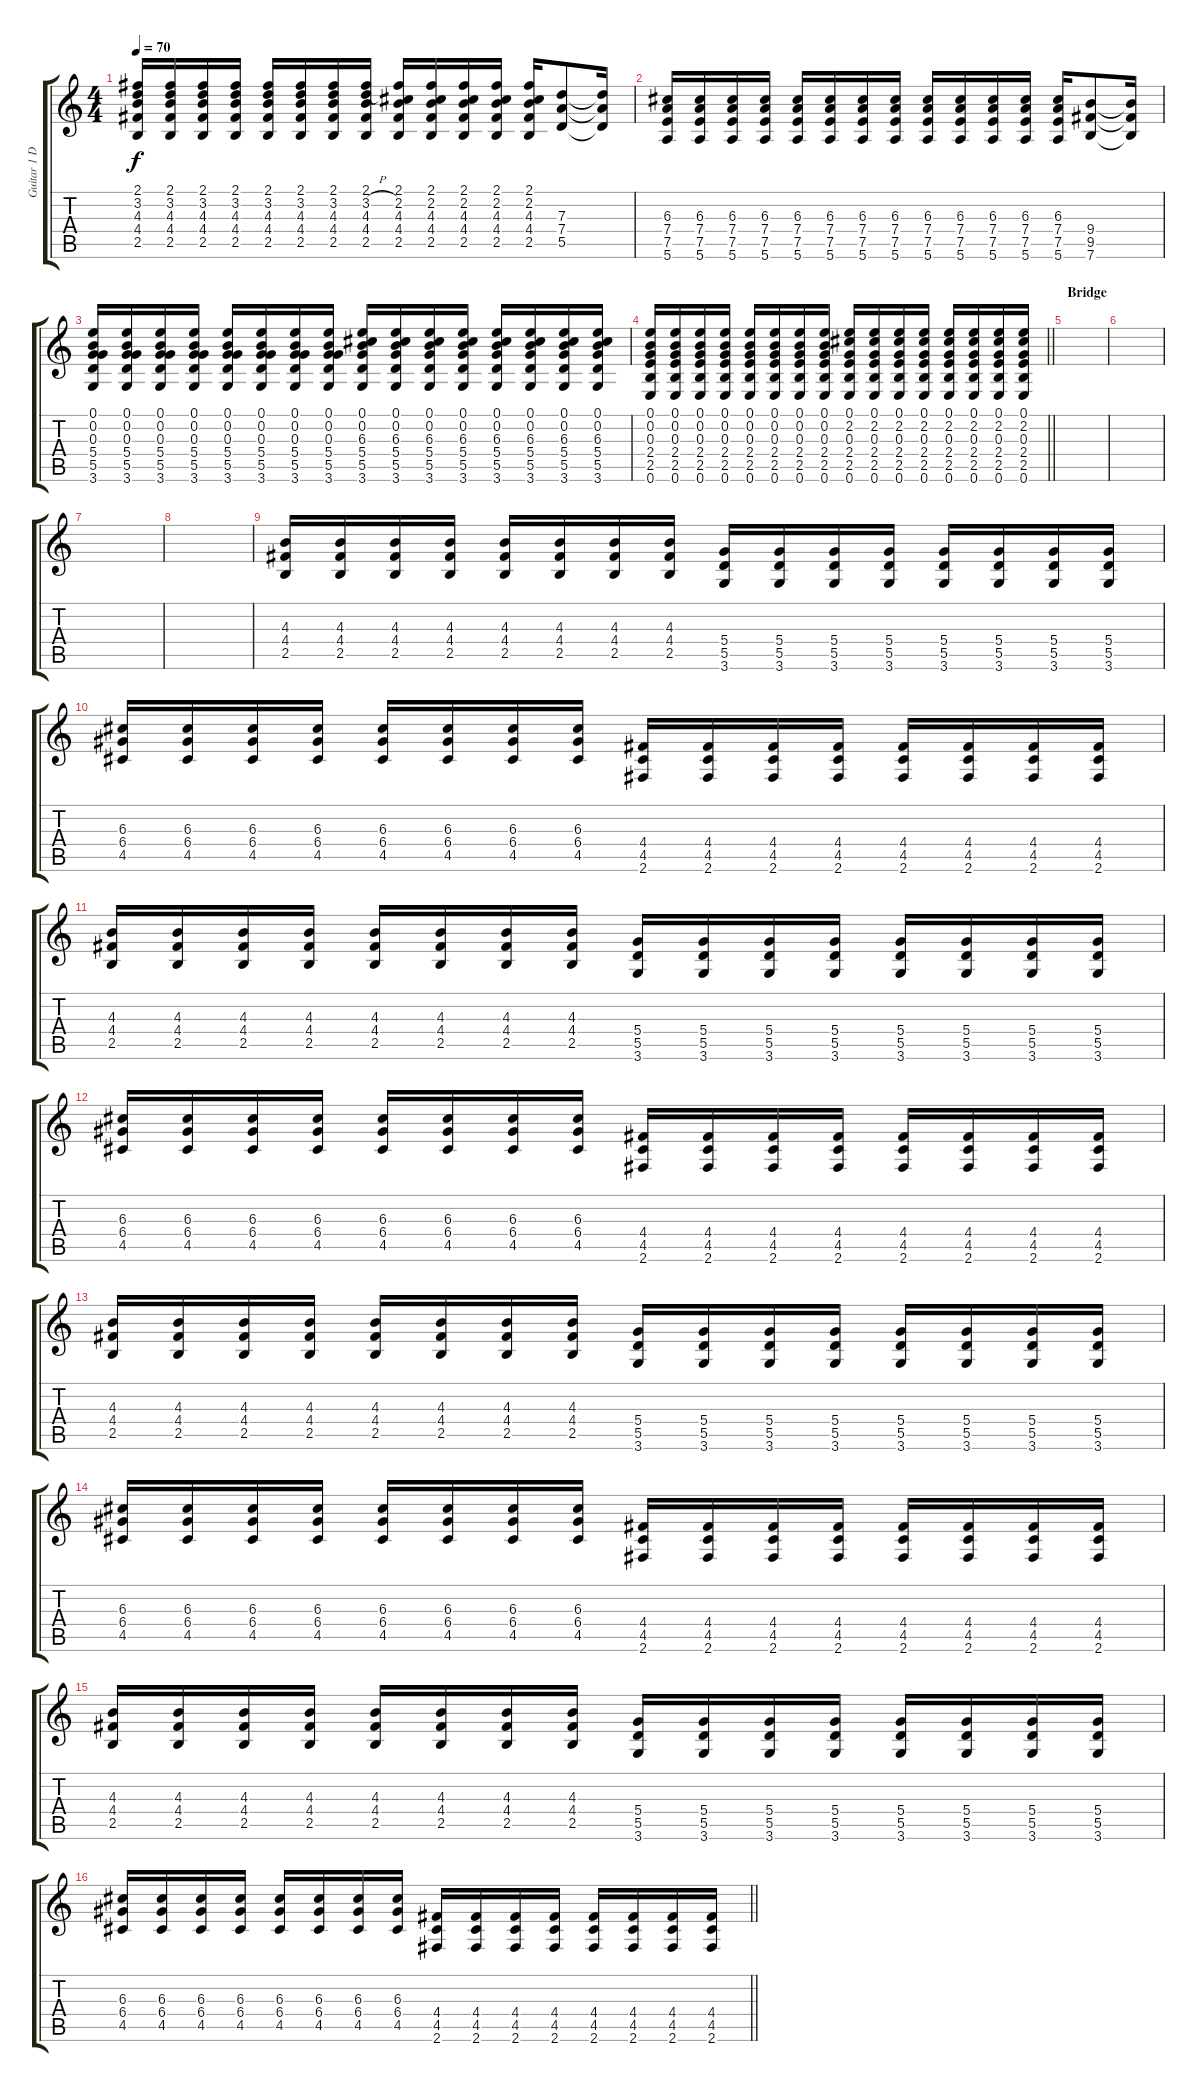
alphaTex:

\track ("Guitar 1 Distorted" "Guitar 1 D") {instrument overdrivenguitar}
\staff {score tabs}
\tuning (E4 B3 G3 D3 A2 E2) {hide}
\ts (4 4)
\tempo 70
\clef g2
\ks c
(2.1 3.2 4.3 4.4 2.5).16{dy f} (2.1 3.2 4.3 4.4 2.5).16 (2.1 3.2 4.3 4.4 2.5).16 (2.1 3.2 4.3 4.4 2.5).16 (2.1 3.2 4.3 4.4 2.5).16 (2.1 3.2 4.3 4.4 2.5).16 (2.1 3.2 4.3 4.4 2.5).16 (2.1 3.2{h} 4.3 4.4 2.5).16 (2.1 2.2 4.3 4.4 2.5).16 (2.1 2.2 4.3 4.4 2.5).16 (2.1 2.2 4.3 4.4 2.5).16 (2.1 2.2 4.3 4.4 2.5).16 (2.1 2.2 4.3 4.4 2.5).16 (7.3 7.4 5.5).8 (7.3{t} 7.4{t} 5.5{t}).16 |
(6.3 7.4 7.5 5.6).16 (6.3 7.4 7.5 5.6).16 (6.3 7.4 7.5 5.6).16 (6.3 7.4 7.5 5.6).16 (6.3 7.4 7.5 5.6).16 (6.3 7.4 7.5 5.6).16 (6.3 7.4 7.5 5.6).16 (6.3 7.4 7.5 5.6).16 (6.3 7.4 7.5 5.6).16 (6.3 7.4 7.5 5.6).16 (6.3 7.4 7.5 5.6).16 (6.3 7.4 7.5 5.6).16 (6.3 7.4 7.5 5.6).16 (9.4 9.5 7.6).8 (9.4{t} 9.5{t} 7.6{t}).16 |
(0.1 0.2 0.3 5.4 5.5 3.6).16 (0.1 0.2 0.3 5.4 5.5 3.6).16 (0.1 0.2 0.3 5.4 5.5 3.6).16 (0.1 0.2 0.3 5.4 5.5 3.6).16 (0.1 0.2 0.3 5.4 5.5 3.6).16 (0.1 0.2 0.3 5.4 5.5 3.6).16 (0.1 0.2 0.3 5.4 5.5 3.6).16 (0.1 0.2 0.3 5.4 5.5 3.6).16 (0.1 0.2 6.3 5.4 5.5 3.6).16 (0.1 0.2 6.3 5.4 5.5 3.6).16 (0.1 0.2 6.3 5.4 5.5 3.6).16 (0.1 0.2 6.3 5.4 5.5 3.6).16 (0.1 0.2 6.3 5.4 5.5 3.6).16 (0.1 0.2 6.3 5.4 5.5 3.6).16 (0.1 0.2 6.3 5.4 5.5 3.6).16 (0.1 0.2 6.3 5.4 5.5 3.6).16 |
\barLineRight lightlight
(0.1 0.2 0.3 2.4 2.5 0.6).16 (0.1 0.2 0.3 2.4 2.5 0.6).16 (0.1 0.2 0.3 2.4 2.5 0.6).16 (0.1 0.2 0.3 2.4 2.5 0.6).16 (0.1 0.2 0.3 2.4 2.5 0.6).16 (0.1 0.2 0.3 2.4 2.5 0.6).16 (0.1 0.2 0.3 2.4 2.5 0.6).16 (0.1 0.2 0.3 2.4 2.5 0.6).16 (0.1 2.2 0.3 2.4 2.5 0.6).16 (0.1 2.2 0.3 2.4 2.5 0.6).16 (0.1 2.2 0.3 2.4 2.5 0.6).16 (0.1 2.2 0.3 2.4 2.5 0.6).16 (0.1 2.2 0.3 2.4 2.5 0.6).16 (0.1 2.2 0.3 2.4 2.5 0.6).16 (0.1 2.2 0.3 2.4 2.5 0.6).16 (0.1 2.2 0.3 2.4 2.5 0.6).16 |
\section ("" "Bridge")
|
|
|
|
(4.3 4.4 2.5).16 (4.3 4.4 2.5).16 (4.3 4.4 2.5).16 (4.3 4.4 2.5).16 (4.3 4.4 2.5).16 (4.3 4.4 2.5).16 (4.3 4.4 2.5).16 (4.3 4.4 2.5).16 (5.4 5.5 3.6).16 (5.4 5.5 3.6).16 (5.4 5.5 3.6).16 (5.4 5.5 3.6).16 (5.4 5.5 3.6).16 (5.4 5.5 3.6).16 (5.4 5.5 3.6).16 (5.4 5.5 3.6).16 |
(6.3 6.4 4.5).16 (6.3 6.4 4.5).16 (6.3 6.4 4.5).16 (6.3 6.4 4.5).16 (6.3 6.4 4.5).16 (6.3 6.4 4.5).16 (6.3 6.4 4.5).16 (6.3 6.4 4.5).16 (4.4 4.5 2.6).16 (4.4 4.5 2.6).16 (4.4 4.5 2.6).16 (4.4 4.5 2.6).16 (4.4 4.5 2.6).16 (4.4 4.5 2.6).16 (4.4 4.5 2.6).16 (4.4 4.5 2.6).16 |
(4.3 4.4 2.5).16 (4.3 4.4 2.5).16 (4.3 4.4 2.5).16 (4.3 4.4 2.5).16 (4.3 4.4 2.5).16 (4.3 4.4 2.5).16 (4.3 4.4 2.5).16 (4.3 4.4 2.5).16 (5.4 5.5 3.6).16 (5.4 5.5 3.6).16 (5.4 5.5 3.6).16 (5.4 5.5 3.6).16 (5.4 5.5 3.6).16 (5.4 5.5 3.6).16 (5.4 5.5 3.6).16 (5.4 5.5 3.6).16 |
(6.3 6.4 4.5).16 (6.3 6.4 4.5).16 (6.3 6.4 4.5).16 (6.3 6.4 4.5).16 (6.3 6.4 4.5).16 (6.3 6.4 4.5).16 (6.3 6.4 4.5).16 (6.3 6.4 4.5).16 (4.4 4.5 2.6).16 (4.4 4.5 2.6).16 (4.4 4.5 2.6).16 (4.4 4.5 2.6).16 (4.4 4.5 2.6).16 (4.4 4.5 2.6).16 (4.4 4.5 2.6).16 (4.4 4.5 2.6).16 |
(4.3 4.4 2.5).16 (4.3 4.4 2.5).16 (4.3 4.4 2.5).16 (4.3 4.4 2.5).16 (4.3 4.4 2.5).16 (4.3 4.4 2.5).16 (4.3 4.4 2.5).16 (4.3 4.4 2.5).16 (5.4 5.5 3.6).16 (5.4 5.5 3.6).16 (5.4 5.5 3.6).16 (5.4 5.5 3.6).16 (5.4 5.5 3.6).16 (5.4 5.5 3.6).16 (5.4 5.5 3.6).16 (5.4 5.5 3.6).16 |
(6.3 6.4 4.5).16 (6.3 6.4 4.5).16 (6.3 6.4 4.5).16 (6.3 6.4 4.5).16 (6.3 6.4 4.5).16 (6.3 6.4 4.5).16 (6.3 6.4 4.5).16 (6.3 6.4 4.5).16 (4.4 4.5 2.6).16 (4.4 4.5 2.6).16 (4.4 4.5 2.6).16 (4.4 4.5 2.6).16 (4.4 4.5 2.6).16 (4.4 4.5 2.6).16 (4.4 4.5 2.6).16 (4.4 4.5 2.6).16 |
(4.3 4.4 2.5).16 (4.3 4.4 2.5).16 (4.3 4.4 2.5).16 (4.3 4.4 2.5).16 (4.3 4.4 2.5).16 (4.3 4.4 2.5).16 (4.3 4.4 2.5).16 (4.3 4.4 2.5).16 (5.4 5.5 3.6).16 (5.4 5.5 3.6).16 (5.4 5.5 3.6).16 (5.4 5.5 3.6).16 (5.4 5.5 3.6).16 (5.4 5.5 3.6).16 (5.4 5.5 3.6).16 (5.4 5.5 3.6).16 |
\barLineRight lightlight
(6.3 6.4 4.5).16 (6.3 6.4 4.5).16 (6.3 6.4 4.5).16 (6.3 6.4 4.5).16 (6.3 6.4 4.5).16 (6.3 6.4 4.5).16 (6.3 6.4 4.5).16 (6.3 6.4 4.5).16 (4.4 4.5 2.6).16 (4.4 4.5 2.6).16 (4.4 4.5 2.6).16 (4.4 4.5 2.6).16 (4.4 4.5 2.6).16 (4.4 4.5 2.6).16 (4.4 4.5 2.6).16 (4.4 4.5 2.6).16
